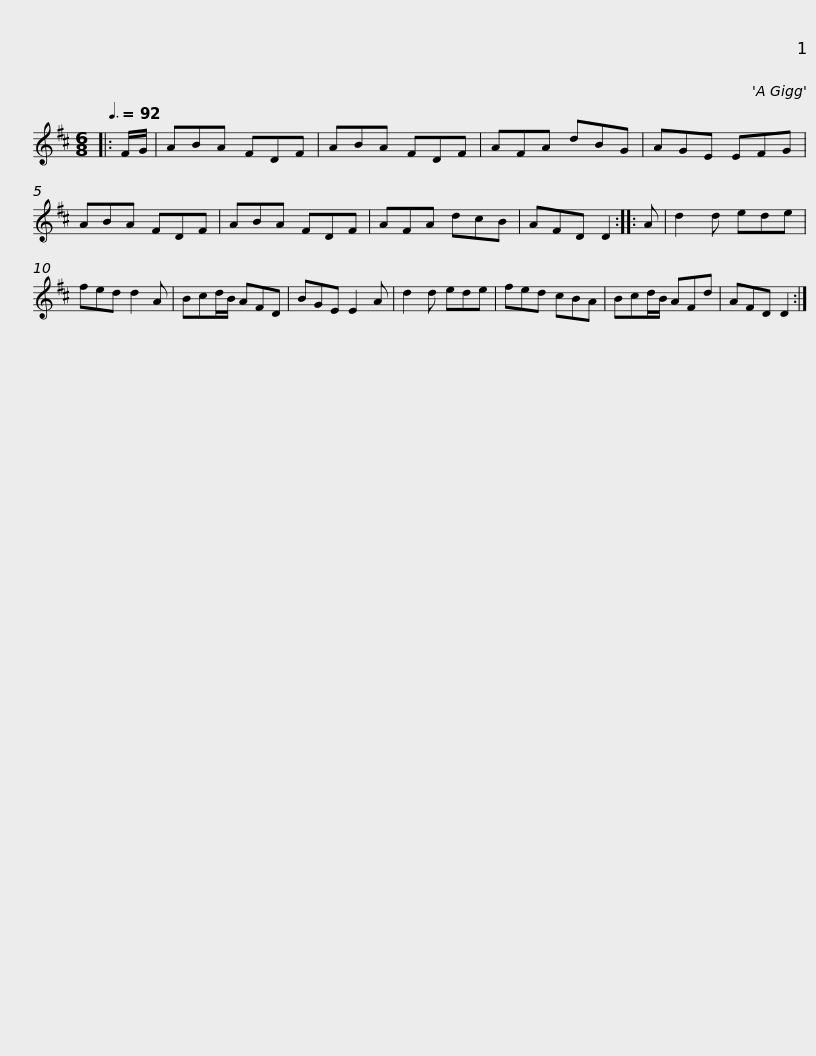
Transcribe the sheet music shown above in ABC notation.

X:1
L:1/8
Q:3/8=92
M:6/8
I:linebreak $
K:D
V:1 treble
V:1
|: F/G/ | ABA FDF | ABA FDF | AFA dBG | AGE EFG | %5
 ABA FDF | ABA FDF | AFA dcB |$ AFD D2 :: A | %10
 d2 d ede | fed d2 A | Bcd/B/ AFD | BGE E2 A | d2 d ede | %15
 fed cBA |$ Bcd/B/ AFd | AFD D2 :| %18
